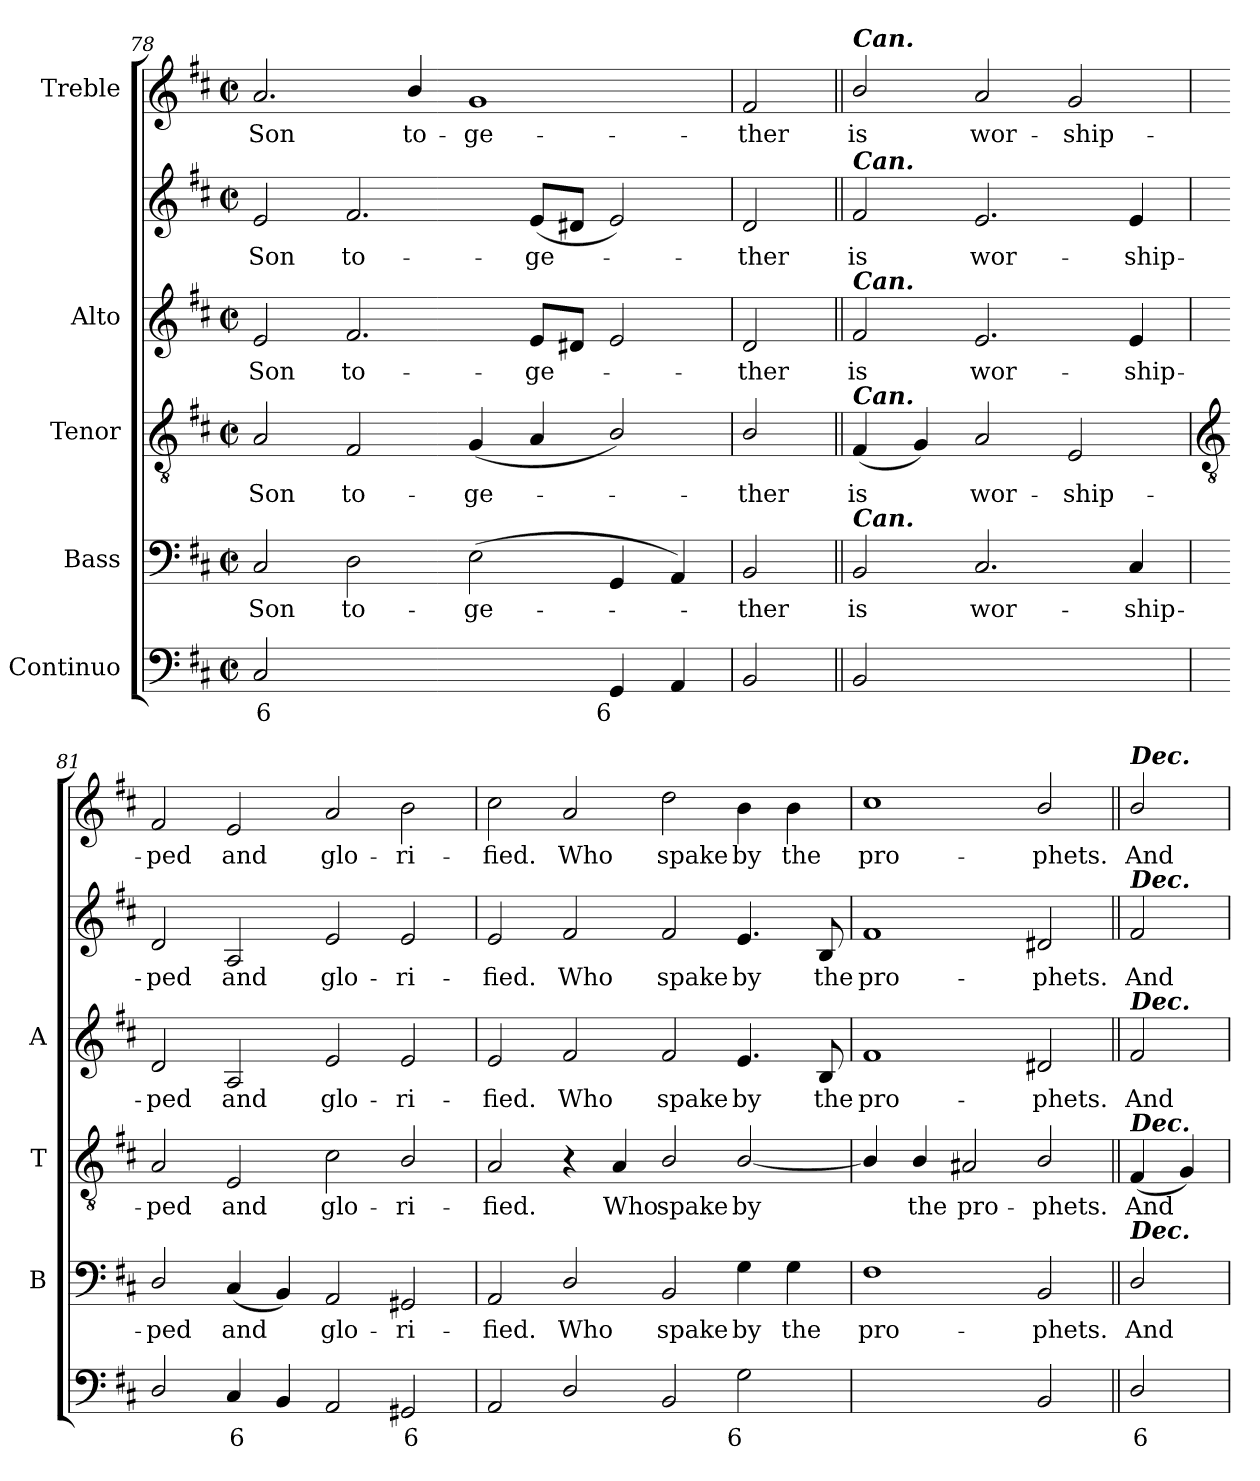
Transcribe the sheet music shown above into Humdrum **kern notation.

**kern	**text	**kern	**text	**kern	**text	**kern	**text	**kern	**text	**kern	**text
*part5	*part5	*part4	*part4	*part3	*part3	*part2	*part2	*part2	*part2	*part1	*part1
*staff6	*staff6	*staff5	*staff5	*staff4	*staff4	*staff3	*staff3	*staff2	*staff2	*staff1	*staff1
*I"Continuo	*	*I"Bass	*	*I"Tenor	*	*I"Alto	*	*	*	*I"Treble	*
*	*	*I'B	*	*I'T	*	*I'A	*	*	*	*	*
*clefF4	*	*clefF4	*	*clefGv2	*	*clefG2	*	*clefG2	*	*clefG2	*
*k[f#c#]	*	*k[f#c#]	*	*k[f#c#]	*	*k[f#c#]	*	*k[f#c#]	*	*k[f#c#]	*
*D:	*	*D:	*	*D:	*	*D:	*	*D:	*	*D:	*
*M4/2	*	*M4/2	*	*M4/2	*	*M4/2	*	*M4/2	*	*M4/2	*
*met(c|)	*	*met(c|)	*	*met(c|)	*	*met(c|)	*	*met(c|)	*	*met(c|)	*
=78	=78	=78	=78	=78	=78	=78	=78	=78	=78	=78	=78
!	!LO:LY:b	!	!LO:LY:b	!	!LO:LY:b	!	!LO:LY:b	!	!LO:LY:b	!	!LO:LY:b
2C#	6	2C#	Son	2A	Son	2e	Son	2e	Son	2.a	Son
!	!LO:LY:b	!	!LO:LY:b	!	!LO:LY:b	!	!LO:LY:b	!	!LO:LY:b	!	!
[4Dyy	5	2D	to-	2F#	to-	2.f#	to-	2.f#	to-	.	.
!	!LO:LY:b	!	!	!	!	!	!	!	!	!	!LO:LY:b
4Dyy]	6	.	.	.	.	.	.	.	.	4b/	to-
!	!LO:LY:b	!	!LO:LY:b	!	!LO:LY:b	!	!	!	!	!	!LO:LY:b
[4Eyy	9	(<2E	-ge-	(<4G	-ge-	.	.	.	.	1g	-ge-
!	!LO:LY:b	!	!	!	!	!	!LO:LY:b	!	!LO:LY:b	!	!
4Eyy]	8	.	.	4A	.	8eL	-ge-	(<8eL	-ge-	.	.
.	.	.	.	.	.	8d#XJ	.	8d#XJ	.	.	.
!	!LO:LY:b	!	!	!	!	!	!	!	!	!	!
4GG	6	4GG	.	2B/)	.	2e	.	2e)	.	.	.
4AA	.	4AA)	.	.	.	.	.	.	.	.	.
=79	=79	=79	=79	=79	=79	=79	=79	=79	=79	=79	=79
!	!	!	!LO:LY:b	!	!LO:LY:b	!	!LO:LY:b	!	!LO:LY:b	!	!LO:LY:b
2BB	.	2BB	ther	2B/	ther	2d	ther	2d	ther	2f#	-ther
=80||	=80||	=80||	=80||	=80||	=80||	=80||	=80||	=80||	=80||	=80||	=80||
!	!	!	!	!	!	!	!	!	!	!LO:TX:a:Bi:t=Can.	!
!	!	!	!	!	!	!	!	!LO:TX:a:Bi:t=Can.	!	!	!
!	!	!	!	!	!	!LO:TX:a:Bi:t=Can.	!	!	!	!	!
!	!	!	!	!LO:TX:a:Bi:t=Can.	!	!	!	!	!	!	!
!	!	!LO:TX:a:Bi:t=Can.	!	!	!	!	!	!	!	!	!
!	!	!	!LO:LY:b	!	!LO:LY:b	!	!LO:LY:b	!	!LO:LY:b	!	!LO:LY:b
2BB	.	2BB	is	(<4F#	is	2f#	is	2f#	is	2b/	is
.	.	.	.	4G)	.	.	.	.	.	.	.
!	!LO:LY:b	!	!LO:LY:b	!	!LO:LY:b	!	!LO:LY:b	!	!LO:LY:b	!	!LO:LY:b
[2C#yy	6	2.C#	wor-	2A	wor-	2.e	wor-	2.e	wor-	2a	wor-
!	!LO:LY:b	!	!	!	!LO:LY:b	!	!	!	!	!	!LO:LY:b
2C#yy]	5	.	.	2E	-ship-	.	.	.	.	2g	-ship-
!	!	!	!LO:LY:b	!	!	!	!LO:LY:b	!	!LO:LY:b	!	!
.	.	4C#	-ship-	.	.	4e	-ship-	4e	-ship-	.	.
!!LO:LB:g=z
=81	=81	=81	=81	=81	=81	=81	=81	=81	=81	=81	=81
*	*	*	*	*clefGv2	*	*	*	*	*	*	*
!	!	!	!LO:LY:b	!	!LO:LY:b	!	!LO:LY:b	!	!LO:LY:b	!	!LO:LY:b
2D/	.	2D/	-ped	2A	-ped	2d	-ped	2d	-ped	2f#	-ped
!	!LO:LY:b	!	!LO:LY:b	!	!LO:LY:b	!	!LO:LY:b	!	!LO:LY:b	!	!LO:LY:b
4C#	6	(<4C#	and	2E	and	2A	and	2A	and	2e	and
4BB	.	4BB)	.	.	.	.	.	.	.	.	.
!	!	!	!LO:LY:b	!	!LO:LY:b	!	!LO:LY:b	!	!LO:LY:b	!	!LO:LY:b
2AA	.	2AA	glo-	2c#	glo-	2e	glo-	2e	glo-	2a	glo-
!	!LO:LY:b	!	!LO:LY:b	!	!LO:LY:b	!	!LO:LY:b	!	!LO:LY:b	!	!LO:LY:b
2GG#X	6	2GG#X	-ri-	2B/	-ri-	2e	-ri-	2e	-ri-	2b	-ri-
=82	=82	=82	=82	=82	=82	=82	=82	=82	=82	=82	=82
!	!	!	!LO:LY:b	!	!LO:LY:b	!	!LO:LY:b	!	!LO:LY:b	!	!LO:LY:b
2AA	.	2AA	-fied.	2A	-fied.	2e	-fied.	2e	-fied.	2cc#	-fied.
!	!	!	!LO:LY:b	!	!	!	!LO:LY:b	!	!LO:LY:b	!	!LO:LY:b
2D/	.	2D/	Who	4r	.	2f#	Who	2f#	Who	2a	Who
!	!	!	!	!	!LO:LY:b	!	!	!	!	!	!
.	.	.	.	4A	Who	.	.	.	.	.	.
!	!	!	!LO:LY:b	!	!LO:LY:b	!	!LO:LY:b	!	!LO:LY:b	!	!LO:LY:b
2BB	.	2BB	spake	2B/	spake	2f#	spake	2f#	spake	2dd	spake
!	!LO:LY:b	!	!LO:LY:b	!	!LO:LY:b	!	!LO:LY:b	!	!LO:LY:b	!	!LO:LY:b
2G	6	4G	by	[2B/	by	4.e	by	4.e	by	4b	by
!	!	!	!LO:LY:b	!	!	!	!	!	!	!	!LO:LY:b
.	.	4G	the	.	.	.	.	.	.	4b	the
!	!	!	!	!	!	!	!LO:LY:b	!	!LO:LY:b	!	!
.	.	.	.	.	.	8B	the	8B	the	.	.
=83	=83	=83	=83	=83	=83	=83	=83	=83	=83	=83	=83
!	!LO:LY:b	!	!LO:LY:b	!	!	!	!LO:LY:b	!	!LO:LY:b	!	!LO:LY:b
[2F#yy	4	1F#	pro-	4B/]	.	1f#	pro-	1f#	pro-	1cc#	pro-
!	!	!	!	!	!LO:LY:b	!	!	!	!	!	!
.	.	.	.	4B/	the	.	.	.	.	.	.
!	!LO:LY:b	!	!	!	!LO:LY:b	!	!	!	!	!	!
2F#yy]	3	.	.	2A#X	pro-	.	.	.	.	.	.
!	!	!	!LO:LY:b	!	!LO:LY:b	!	!LO:LY:b	!	!LO:LY:b	!	!LO:LY:b
2BB	.	2BB	-phets.	2B/	-phets.	2d#X	-phets.	2d#X	-phets.	2b/	-phets.
=84||	=84||	=84||	=84||	=84||	=84||	=84||	=84||	=84||	=84||	=84||	=84||
!	!	!	!	!	!	!	!	!	!	!LO:TX:a:Bi:t=Dec.	!
!	!	!	!	!	!	!	!	!LO:TX:a:Bi:t=Dec.	!	!	!
!	!	!	!	!	!	!LO:TX:a:Bi:t=Dec.	!	!	!	!	!
!	!	!	!	!LO:TX:a:Bi:t=Dec.	!	!	!	!	!	!	!
!	!	!LO:TX:a:Bi:t=Dec.	!	!	!	!	!	!	!	!	!
!	!LO:LY:b	!	!LO:LY:b	!	!LO:LY:b	!	!LO:LY:b	!	!LO:LY:b	!	!LO:LY:b
2D/	6	2D/	And	(<4F#	And	2f#	And	2f#	And	2b/	And
.	.	.	.	4G)	.	.	.	.	.	.	.
=	=	=	=	=	=	=	=	=	=	=	=
*-	*-	*-	*-	*-	*-	*-	*-	*-	*-	*-	*-
